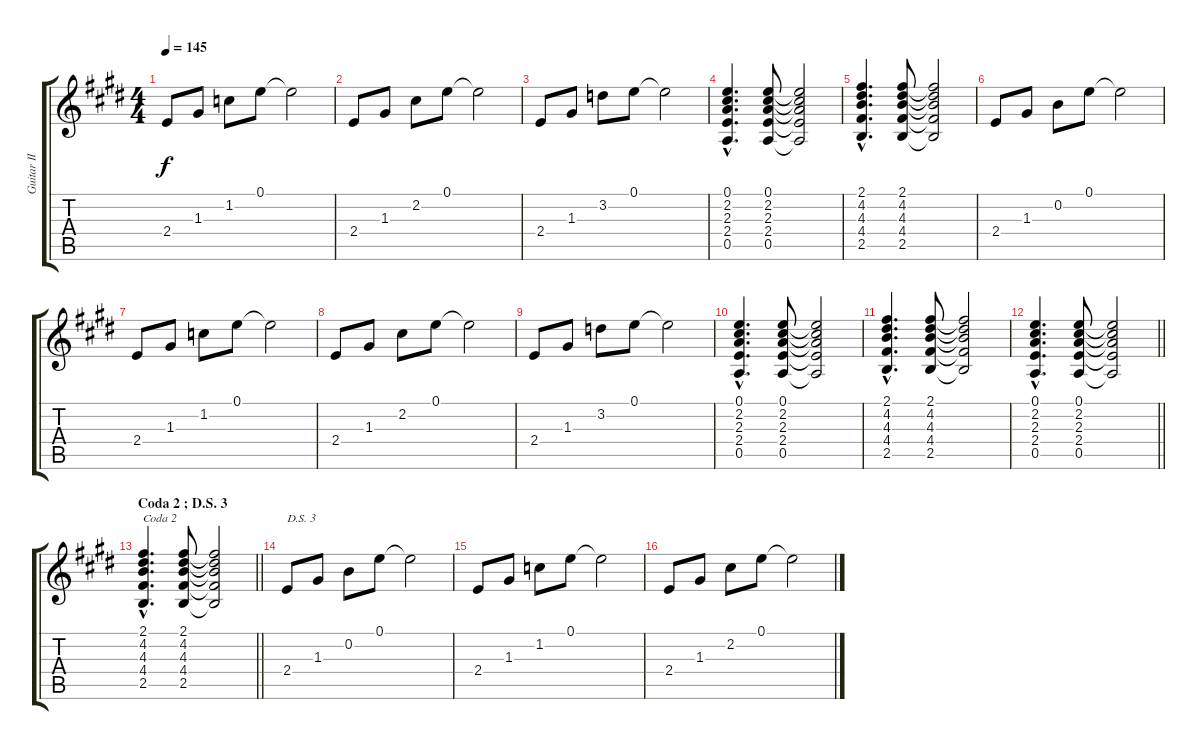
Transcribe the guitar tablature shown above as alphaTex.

\track ("Guitar II" "Guitar II") {instrument distortionguitar}
\staff {score tabs}
\tuning (E4 B3 G3 D3 A2 E2) {hide}
\ts (4 4)
\tempo 145
\clef g2
\ks e
2.4.8{dy f} 1.3.8 1.2.8 0.1.8 0.1{t}.2 |
2.4.8 1.3.8 2.2.8 0.1.8 0.1{t}.2 |
2.4.8 1.3.8 3.2.8 0.1.8 0.1{t}.2 |
(0.1{hac} 2.2{hac} 2.3{hac} 2.4{hac} 0.5{hac}).4{d} (0.1 2.2 2.3 2.4 0.5).8 (0.1{t} 2.2{t} 2.3{t} 2.4{t} 0.5{t}).2 |
(2.1{hac} 4.2{hac} 4.3{hac} 4.4{hac} 2.5{hac}).4{d} (2.1 4.2 4.3 4.4 2.5).8 (2.1{t} 4.2{t} 4.3{t} 4.4{t} 2.5{t}).2 |
2.4.8 1.3.8 0.2.8 0.1.8 0.1{t}.2 |
2.4.8 1.3.8 1.2.8 0.1.8 0.1{t}.2 |
2.4.8 1.3.8 2.2.8 0.1.8 0.1{t}.2 |
2.4.8 1.3.8 3.2.8 0.1.8 0.1{t}.2 |
(0.1{hac} 2.2{hac} 2.3{hac} 2.4{hac} 0.5{hac}).4{d} (0.1 2.2 2.3 2.4 0.5).8 (0.1{t} 2.2{t} 2.3{t} 2.4{t} 0.5{t}).2 |
(2.1{hac} 4.2{hac} 4.3{hac} 4.4{hac} 2.5{hac}).4{d} (2.1 4.2 4.3 4.4 2.5).8 (2.1{t} 4.2{t} 4.3{t} 4.4{t} 2.5{t}).2 |
\barLineRight lightlight
(0.1{hac} 2.2{hac} 2.3{hac} 2.4{hac} 0.5{hac}).4{d} (0.1 2.2 2.3 2.4 0.5).8 (0.1{t} 2.2{t} 2.3{t} 2.4{t} 0.5{t}).2 |
\section ("" "Coda 2 ; D.S. 3")
\barLineRight lightlight
(2.1{hac} 4.2{hac} 4.3{hac} 4.4{hac} 2.5{hac}).4{d txt "Coda 2"} (2.1 4.2 4.3 4.4 2.5).8 (2.1{t} 4.2{t} 4.3{t} 4.4{t} 2.5{t}).2 |
2.4.8{txt "D.S. 3"} 1.3.8 0.2.8 0.1.8 0.1{t}.2 |
2.4.8 1.3.8 1.2.8 0.1.8 0.1{t}.2 |
2.4.8 1.3.8 2.2.8 0.1.8 0.1{t}.2
